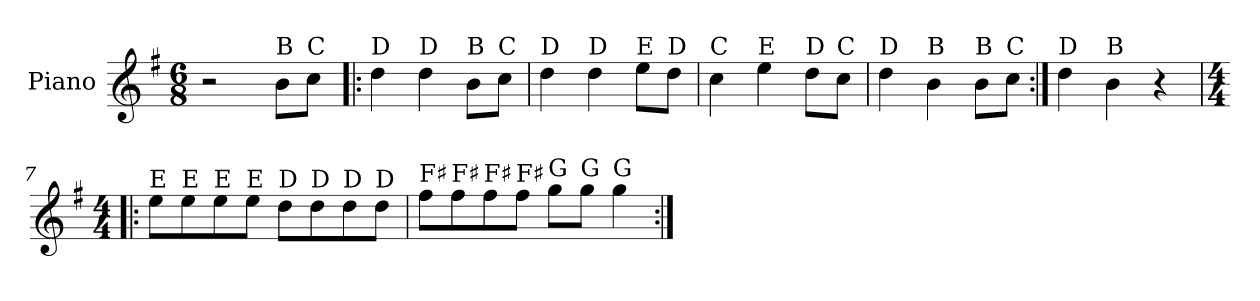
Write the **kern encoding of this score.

**kern
*part1
*staff1
*I"Piano
*I'Pno.
*clefG2
*k[f#]
*M6/8
=1
2r
!LO:TX:a:t=B
8b\L
!LO:TX:a:t=C
8cc\J
=2!|:
!LO:TX:a:t=D
4dd\
!LO:TX:a:t=D
4dd\
!LO:TX:a:t=B
8b\L
!LO:TX:a:t=C
8cc\J
=3
!LO:TX:a:t=D
4dd\
!LO:TX:a:t=D
4dd\
!LO:TX:a:t=E
8ee\L
!LO:TX:a:t=D
8dd\J
=4
!LO:TX:a:t=C
4cc\
!LO:TX:a:t=E
4ee\
!LO:TX:a:t=D
8dd\L
!LO:TX:a:t=C
8cc\J
=5
!LO:TX:a:t=D
4dd\
!LO:TX:a:t=B
4b\
!LO:TX:a:t=B
8b\L
!LO:TX:a:t=C
8cc\J
=6:|!
!LO:TX:a:t=D
4dd\
!LO:TX:a:t=B
4b\
4r
!!LO:LB:g=z
=7!|:
*M4/4
!LO:TX:a:t=E
8ee\L
!LO:TX:a:t=E
8ee\
!LO:TX:a:t=E
8ee\
!LO:TX:a:t=E
8ee\J
!LO:TX:a:t=D
8dd\L
!LO:TX:a:t=D
8dd\
!LO:TX:a:t=D
8dd\
!LO:TX:a:t=D
8dd\J
=8
!LO:TX:a:t=F♯
8ff#\L
!LO:TX:a:t=F♯
8ff#\
!LO:TX:a:t=F♯
8ff#\
!LO:TX:a:t=F♯
8ff#\J
!LO:TX:a:t=G
8gg\L
!LO:TX:a:t=G
8gg\J
!LO:TX:a:t=G
4gg\
=:|!
*-
